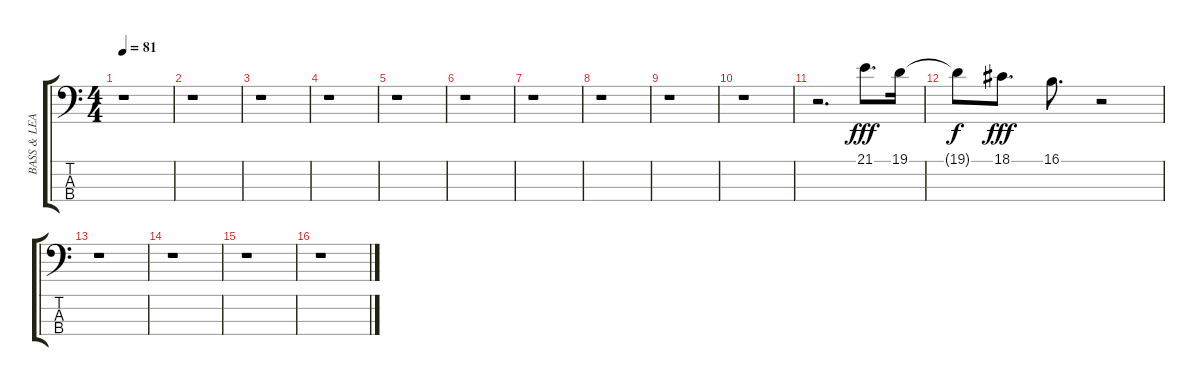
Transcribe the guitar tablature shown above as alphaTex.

\track ("BASS & LEAD" "BASS & LEA") {instrument lead8bassandlead}
\staff {score tabs}
\tuning (G2 D2 A1 E1) {hide}
\ts (4 4)
\tempo 81
\clef f4
\ks c
r.1{dy fff} |
r.1 |
r.1 |
r.1 |
r.1 |
r.1 |
r.1 |
r.1 |
r.1 |
r.1 |
r.2{d} 21.1.8{d} 19.1.16 |
19.1{t}.8{dy f} 18.1.8{d dy fff} 16.1.8{d} r.2 |
r.1 |
r.1 |
r.1 |
r.1
